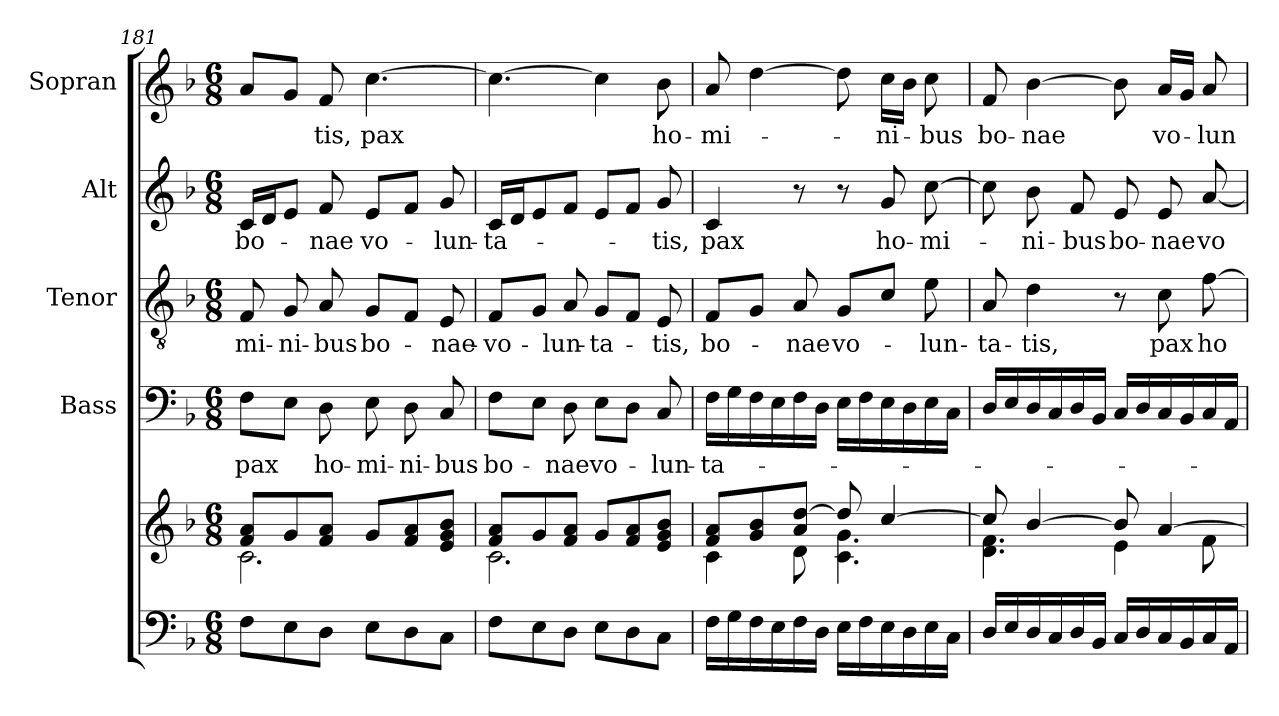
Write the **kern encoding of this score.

**kern	**kern	**kern	**text	**kern	**text	**kern	**text	**kern	**text
*part5	*part5	*part4	*part4	*part3	*part3	*part2	*part2	*part1	*part1
*staff6	*staff5	*staff4	*staff4	*staff3	*staff3	*staff2	*staff2	*staff1	*staff1
*	*	*I"Bass	*	*I"Tenor	*	*I"Alt	*	*I"Sopran	*
*	*	*I'B.	*	*I'T.	*	*I'A.	*	*I'S.	*
*clefF4	*clefG2	*clefF4	*	*clefGv2	*	*clefG2	*	*clefG2	*
*k[b-]	*k[b-]	*k[b-]	*	*k[b-]	*	*k[b-]	*	*k[b-]	*
*F:	*F:	*F:	*	*F:	*	*F:	*	*F:	*
*M6/8	*M6/8	*M6/8	*	*M6/8	*	*M6/8	*	*M6/8	*
=181	=181	=181	=181	=181	=181	=181	=181	=181	=181
*	*^	*	*	*	*	*	*	*	*
!	!	!	!	!LO:LY:b	!	!LO:LY:b	!	!LO:LY:b	!	!
8F\L	8f/ 8a/L	2.c\	8F\L	pax	8F/	-mi-	16c/LL	bo-	8a/L	.
.	.	.	.	.	.	.	16d/J	.	.	.
!	!	!	!	!	!	!LO:LY:b	!	!	!	!
8E\	8g/	.	8E\J	.	8G/	-ni-	8e/J	.	8g/J	.
!	!	!	!	!LO:LY:b	!	!LO:LY:b	!	!LO:LY:b	!	!LO:LY:b
8D\J	8f/ 8a/J	.	8D\	ho-	8A/	-bus	8f/	-nae	8f/	-tis,
!	!	!	!	!LO:LY:b	!	!LO:LY:b	!	!LO:LY:b	!	!LO:LY:b
8E\L	8g/L	.	8E\	-mi-	8G/L	bo-	8e/L	vo-	[4.cc\	pax
!	!	!	!	!LO:LY:b	!	!	!	!	!	!
8D\	8f/ 8a/	.	8D\	-ni-	8F/J	.	8f/J	.	.	.
!	!	!	!	!LO:LY:b	!	!LO:LY:b	!	!LO:LY:b	!	!
8C\J	8e/ 8g/ 8b-/J	.	8C/	-bus	8E/	-nae-	8g/	-lun-	.	.
=182	=182	=182	=182	=182	=182	=182	=182	=182	=182	=182
!	!	!	!	!LO:LY:b	!	!LO:LY:b	!	!LO:LY:b	!	!
8F\L	8f/ 8a/L	2.c\	8F\L	bo-	8F/L	-vo-	16c/LL	-ta-	4.cc\_	.
.	.	.	.	.	.	.	16d/J	.	.	.
8E\	8g/	.	8E\J	.	8G/J	.	8e/	.	.	.
!	!	!	!	!LO:LY:b	!	!LO:LY:b	!	!	!	!
8D\J	8f/ 8a/J	.	8D\	-nae	8A/	-lun-	8f/J	.	.	.
!	!	!	!	!LO:LY:b	!	!LO:LY:b	!	!	!	!
8E\L	8g/L	.	8E\L	vo-	8G/L	-ta-	8e/L	.	4cc\]	.
8D\	8f/ 8a/	.	8D\J	.	8F/J	.	8f/J	.	.	.
!	!	!	!	!LO:LY:b	!	!LO:LY:b	!	!LO:LY:b	!	!LO:LY:b
8C\J	8e/ 8g/ 8b-/J	.	8C/	-lun-	8E/	-tis,	8g/	-tis,	8b-\	ho-
!!LO:PB:g=z
=183	=183	=183	=183	=183	=183	=183	=183	=183	=183	=183
!	!	!	!	!LO:LY:b	!	!LO:LY:b	!	!LO:LY:b	!	!LO:LY:b
16F\LL	8f/ 8a/L	4c\	16F\LL	-ta-	8F/L	bo-	4c/	pax	8a/	-mi-
16G\	.	.	16G\	.	.	.	.	.	.	.
16F\	8g/ 8b-/	.	16F\	.	8G/J	.	.	.	[4dd\	.
16E\	.	.	16E\	.	.	.	.	.	.	.
!	!	!	!	!	!	!LO:LY:b	!	!	!	!
16F\	8a/ [>8dd/J	8d\	16F\	.	8A/	-nae	8r	.	.	.
16D\JJ	.	.	16D\JJ	.	.	.	.	.	.	.
!	!	!	!	!	!	!LO:LY:b	!	!	!	!
16E\LL	8dd/]	4.c\ 4.g\	16E\LL	.	8G/L	vo-	8r	.	8dd\]	.
16F\	.	.	16F\	.	.	.	.	.	.	.
!	!	!	!	!	!	!	!	!LO:LY:b	!	!LO:LY:b
16E\	[>4cc/	.	16E\	.	8c/J	.	8g/	ho-	16cc\LL	-ni-
16D\	.	.	16D\	.	.	.	.	.	16b-\JJ	.
!	!	!	!	!	!	!LO:LY:b	!	!LO:LY:b	!	!LO:LY:b
16E\	.	.	16E\	.	8e\	-lun-	[8cc\	-mi-	8cc\	-bus
16C\JJ	.	.	16C\JJ	.	.	.	.	.	.	.
=184	=184	=184	=184	=184	=184	=184	=184	=184	=184	=184
!	!	!	!	!	!	!LO:LY:b	!	!	!	!LO:LY:b
16D/LL	8cc/]	4.d\ 4.f\	16D/LL	.	8A/	-ta-	8cc\]	.	8f/	bo-
16E/	.	.	16E/	.	.	.	.	.	.	.
!	!	!	!	!	!	!LO:LY:b	!	!LO:LY:b	!	!LO:LY:b
16D/	[>4b-/	.	16D/	.	4d\	-tis,	8b-\	-ni-	[4b-\	-nae
16C/	.	.	16C/	.	.	.	.	.	.	.
!	!	!	!	!	!	!	!	!LO:LY:b	!	!
16D/	.	.	16D/	.	.	.	8f/	-bus	.	.
16BB-/JJ	.	.	16BB-/JJ	.	.	.	.	.	.	.
!	!	!	!	!	!	!	!	!LO:LY:b	!	!
16C/LL	8b-/]	4e\	16C/LL	.	8r	.	8e/	bo-	8b-\]	.
16D/	.	.	16D/	.	.	.	.	.	.	.
!	!	!	!	!	!	!LO:LY:b	!	!LO:LY:b	!	!LO:LY:b
16C/	[>4a/	.	16C/	.	8c\	pax	8e/	-nae	16a/LL	vo-
16BB-/	.	.	16BB-/	.	.	.	.	.	16g/JJ	.
!	!	!	!	!	!	!LO:LY:b	!	!LO:LY:b	!	!LO:LY:b
16C/	.	8f\	16C/	.	[8f\	ho-	[8a/	vo-	8a/	-lun-
16AA/JJ	.	.	16AA/JJ	.	.	.	.	.	.	.
*	*v	*v	*	*	*	*	*	*	*	*
=	=	=	=	=	=	=	=	=	=
*-	*-	*-	*-	*-	*-	*-	*-	*-	*-
